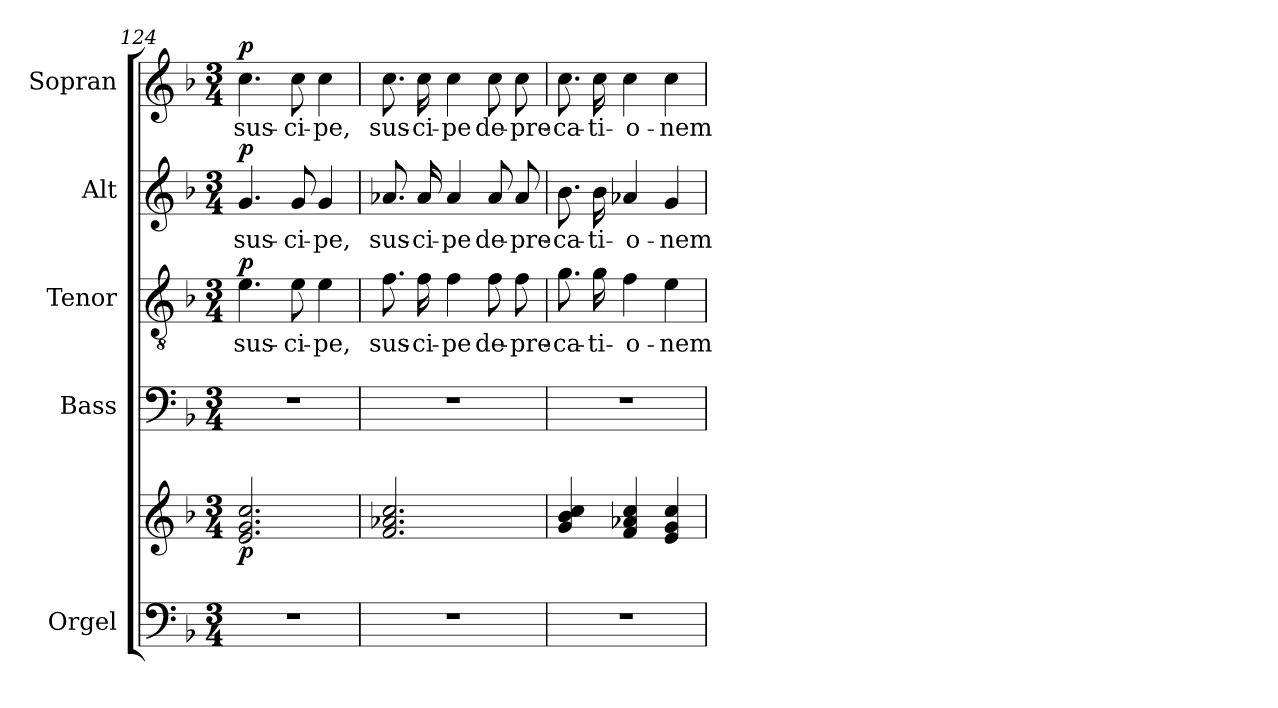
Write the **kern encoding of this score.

**kern	**kern	**dynam	**kern	**kern	**text	**dynam	**kern	**text	**dynam	**kern	**text	**dynam
*part5	*part5	*part5	*part4	*part3	*part3	*part3	*part2	*part2	*part2	*part1	*part1	*part1
*staff6	*staff5	*staff5/6	*staff4	*staff3	*staff3	*staff3	*staff2	*staff2	*staff2	*staff1	*staff1	*staff1
*I"Orgel	*	*	*I"Bass	*I"Tenor	*	*	*I"Alt	*	*	*I"Sopran	*	*
*I'Org.	*	*	*I'B.	*I'T.	*	*	*I'A.	*	*	*I'S.	*	*
*clefF4	*clefG2	*	*clefF4	*clefGv2	*	*	*clefG2	*	*	*clefG2	*	*
*k[b-]	*k[b-]	*	*k[b-]	*k[b-]	*	*	*k[b-]	*	*	*k[b-]	*	*
*F:	*F:	*	*F:	*F:	*	*	*F:	*	*	*F:	*	*
*M3/4	*M3/4	*	*M3/4	*M3/4	*	*	*M3/4	*	*	*M3/4	*	*
=124	=124	=124	=124	=124	=124	=124	=124	=124	=124	=124	=124	=124
!	!	!LO:DY:b	!	!	!LO:LY:b	!LO:DY:a	!	!LO:LY:b	!LO:DY:a	!	!LO:LY:b	!LO:DY:a
2.r	2.e/ 2.g/ 2.cc/	p	2.r	4.e\	sus-	p	4.g/	sus-	p	4.cc\	sus-	p
!	!	!	!	!	!LO:LY:b	!	!	!LO:LY:b	!	!	!LO:LY:b	!
.	.	.	.	8e\	-ci-	.	8g/	-ci-	.	8cc\	-ci-	.
!	!	!	!	!	!LO:LY:b	!	!	!LO:LY:b	!	!	!LO:LY:b	!
.	.	.	.	4e\	-pe,	.	4g/	-pe,	.	4cc\	-pe,	.
=125	=125	=125	=125	=125	=125	=125	=125	=125	=125	=125	=125	=125
!	!	!	!	!	!LO:LY:b	!	!	!LO:LY:b	!	!	!LO:LY:b	!
2.r	2.f/ 2.a-X/ 2.cc/	.	2.r	8.f\	sus-	.	8.a-X/	sus-	.	8.cc\	sus-	.
!	!	!	!	!	!LO:LY:b	!	!	!LO:LY:b	!	!	!LO:LY:b	!
.	.	.	.	16f\	-ci-	.	16a-/	-ci-	.	16cc\	-ci-	.
!	!	!	!	!	!LO:LY:b	!	!	!LO:LY:b	!	!	!LO:LY:b	!
.	.	.	.	4f\	-pe	.	4a-/	-pe	.	4cc\	-pe	.
!	!	!	!	!	!LO:LY:b	!	!	!LO:LY:b	!	!	!LO:LY:b	!
.	.	.	.	8f\	de-	.	8a-/	de-	.	8cc\	de-	.
!	!	!	!	!	!LO:LY:b	!	!	!LO:LY:b	!	!	!LO:LY:b	!
.	.	.	.	8f\	-pre-	.	8a-/	-pre-	.	8cc\	-pre-	.
!!LO:LB:g=z
=126	=126	=126	=126	=126	=126	=126	=126	=126	=126	=126	=126	=126
!	!	!	!	!	!LO:LY:b	!	!	!LO:LY:b	!	!	!LO:LY:b	!
2.r	4g/ 4b-/ 4cc/	.	2.r	8.g\	-ca-	.	8.b-\	-ca-	.	8.cc\	-ca-	.
!	!	!	!	!	!LO:LY:b	!	!	!LO:LY:b	!	!	!LO:LY:b	!
.	.	.	.	16g\	-ti-	.	16b-\	-ti-	.	16cc\	-ti-	.
!	!	!	!	!	!LO:LY:b	!	!	!LO:LY:b	!	!	!LO:LY:b	!
.	4f/ 4a-X/ 4cc/	.	.	4f\	-o-	.	4a-X/	-o-	.	4cc\	-o-	.
!	!	!	!	!	!LO:LY:b	!	!	!LO:LY:b	!	!	!LO:LY:b	!
.	4e/ 4g/ 4cc/	.	.	4e\	-nem	.	4g/	-nem	.	4cc\	-nem	.
=	=	=	=	=	=	=	=	=	=	=	=	=
*-	*-	*-	*-	*-	*-	*-	*-	*-	*-	*-	*-	*-
